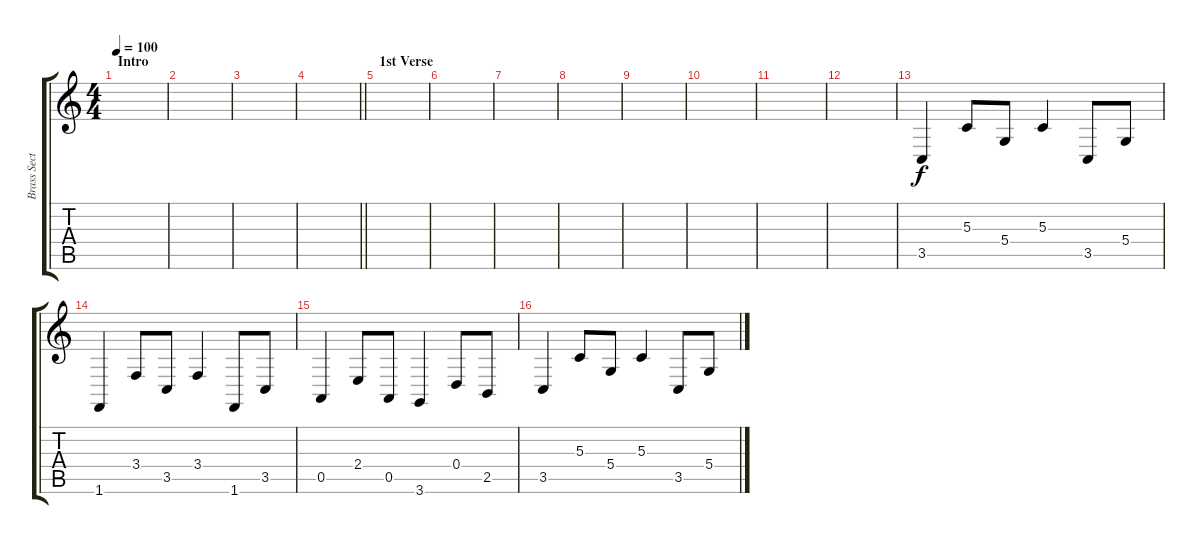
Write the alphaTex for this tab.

\track ("Brass Section" "Brass Sect") {instrument tuba}
\staff {score tabs}
\tuning (E4 B3 G3 D3 A2 E2) {hide}
\ts (4 4)
\section ("" "Intro")
\tempo 100
\clef g2
\ks c
|
|
|
\barLineRight lightlight
|
\section ("" "1st Verse")
|
|
|
|
|
|
|
|
3.5.4 5.3.8 5.4.8 5.3.4 3.5.8 5.4.8 |
1.6.4 3.4.8 3.5.8 3.4.4 1.6.8 3.5.8 |
0.5.4 2.4.8 0.5.8 3.6.4 0.4.8 2.5.8 |
3.5.4 5.3.8 5.4.8 5.3.4 3.5.8 5.4.8
